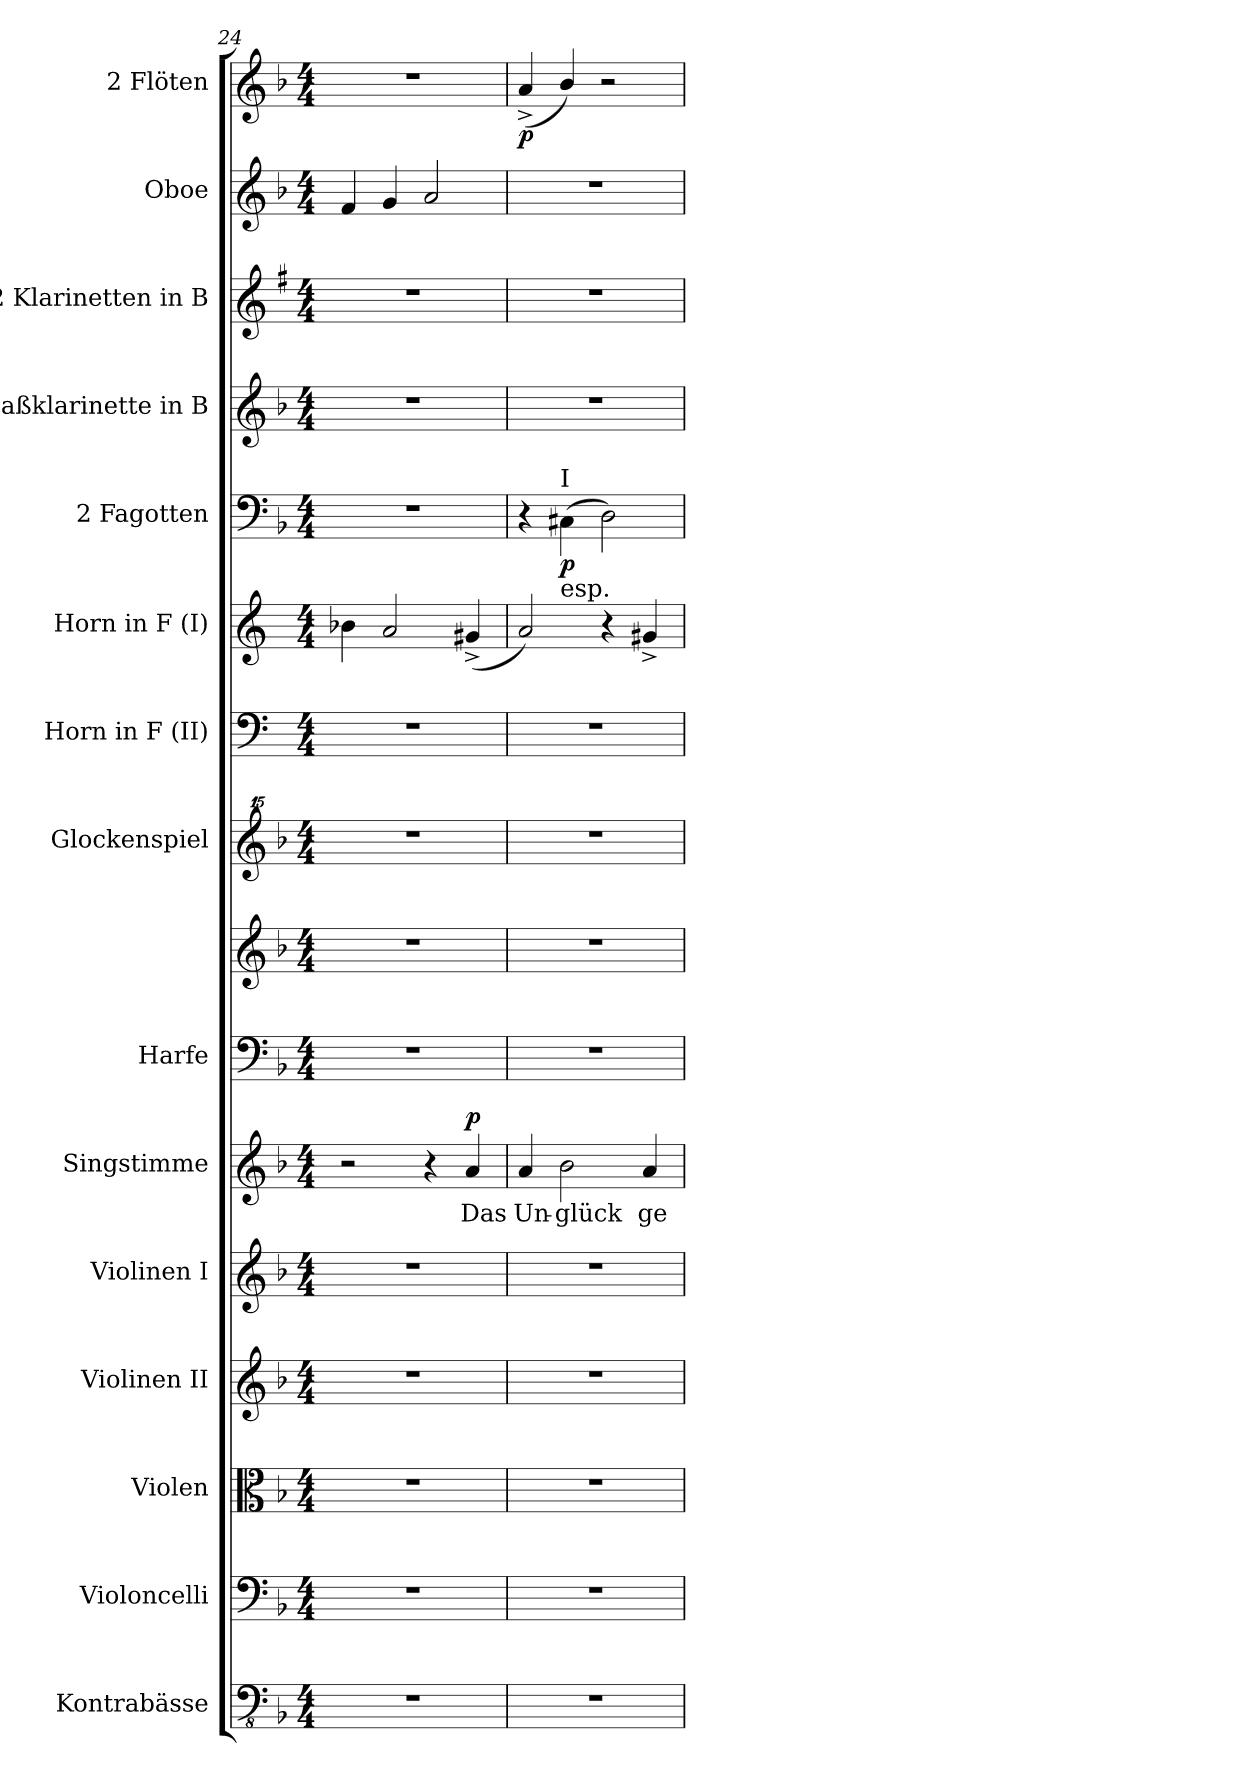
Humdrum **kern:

**kern	**kern	**kern	**kern	**kern	**kern	**text	**dynam	**kern	**kern	**kern	**kern	**kern	**kern	**dynam	**kern	**kern	**kern	**kern	**dynam
*part15	*part14	*part13	*part12	*part11	*part10	*part10	*part10	*part9	*part9	*part8	*part7	*part6	*part5	*part5	*part4	*part3	*part2	*part1	*part1
*staff16	*staff15	*staff14	*staff13	*staff12	*staff11	*staff11	*staff11	*staff10	*staff9	*staff8	*staff7	*staff6	*staff5	*staff5	*staff4	*staff3	*staff2	*staff1	*staff1
*I"Kontrabässe	*I"Violoncelli	*I"Violen	*I"Violinen II	*I"Violinen I	*I"Singstimme	*	*	*I"Harfe	*	*I"Glockenspiel	*I"Horn in F (II)	*I"Horn in F (I)	*I"2 Fagotten	*	*I"Baßklarinette in B	*I"2 Klarinetten in B	*I"Oboe	*I"2 Flöten	*
*I'Kb.	*I'Vc.	*	*I'Vl. II	*I'Vl. I	*I'Singst.	*	*	*I'Hf.	*	*I'Glk.	*I'Hr. II	*I'Hr. I	*I'Fg.	*	*I'Bklar. (B)	*I'Klar. (B)	*I'Ob.	*I'Fl.	*
*clefFv4	*clefF4	*clefC3	*clefG2	*clefG2	*clefG2	*	*	*clefF4	*clefG2	*clefG^^2	*clefF4	*clefG2	*clefF4	*	*clefG2	*clefG2	*clefG2	*clefG2	*
*	*	*	*	*	*	*	*	*	*	*	*ITrd4c7	*ITrd4c7	*	*	*ITrd8c14	*ITrd1c2	*	*	*
*k[b-]	*k[b-]	*k[b-]	*k[b-]	*k[b-]	*k[b-]	*	*	*k[b-]	*k[b-]	*k[b-]	*k[b-]	*k[b-]	*k[b-]	*	*k[b-]	*k[b-]	*k[b-]	*k[b-]	*
*M4/4	*M4/4	*M4/4	*M4/4	*M4/4	*M4/4	*	*	*M4/4	*M4/4	*M4/4	*M4/4	*M4/4	*M4/4	*	*M4/4	*M4/4	*M4/4	*M4/4	*
=24	=24	=24	=24	=24	=24	=24	=24	=24	=24	=24	=24	=24	=24	=24	=24	=24	=24	=24	=24
1r	1r	1r	1r	1r	2r	.	.	1r	1r	1r	1r	4e-X\	1r	.	1r	1r	4f/	1r	.
.	.	.	.	.	.	.	.	.	.	.	.	2d/	.	.	.	.	4g/	.	.
.	.	.	.	.	4r	.	.	.	.	.	.	.	.	.	.	.	2a/	.	.
!	!	!	!	!	!	!	!LO:DY:a	!	!	!	!	!	!	!	!	!	!	!	!
.	.	.	.	.	4a/	Das	p	.	.	.	.	(4c#X^/	.	.	.	.	.	.	.
=25	=25	=25	=25	=25	=25	=25	=25	=25	=25	=25	=25	=25	=25	=25	=25	=25	=25	=25	=25
!	!	!	!	!	!	!	!	!	!	!	!	!	!	!	!	!	!	!	!LO:DY:b
1r	1r	1r	1r	1r	4a/	Un-	.	1r	1r	1r	1r	2d/)	4r	.	1r	1r	1r	(4a^/	p
!	!	!	!	!	!	!	!	!	!	!	!	!	!LO:TX:a:t=I	!	!	!	!	!	!
!	!	!	!	!	!	!	!	!	!	!	!	!	!LO:TX:b:t=esp.	!	!	!	!	!	!
!	!	!	!	!	!	!	!	!	!	!	!	!	!	!LO:DY:b	!	!	!	!	!
.	.	.	.	.	2b-\	-glück	.	.	.	.	.	.	(4C#X\	p	.	.	.	4b-/)	.
.	.	.	.	.	.	.	.	.	.	.	.	4r	2D\)	.	.	.	.	2r	.
.	.	.	.	.	4a/	ge-	.	.	.	.	.	4c#X^/	.	.	.	.	.	.	.
=	=	=	=	=	=	=	=	=	=	=	=	=	=	=	=	=	=	=	=
*-	*-	*-	*-	*-	*-	*-	*-	*-	*-	*-	*-	*-	*-	*-	*-	*-	*-	*-	*-
